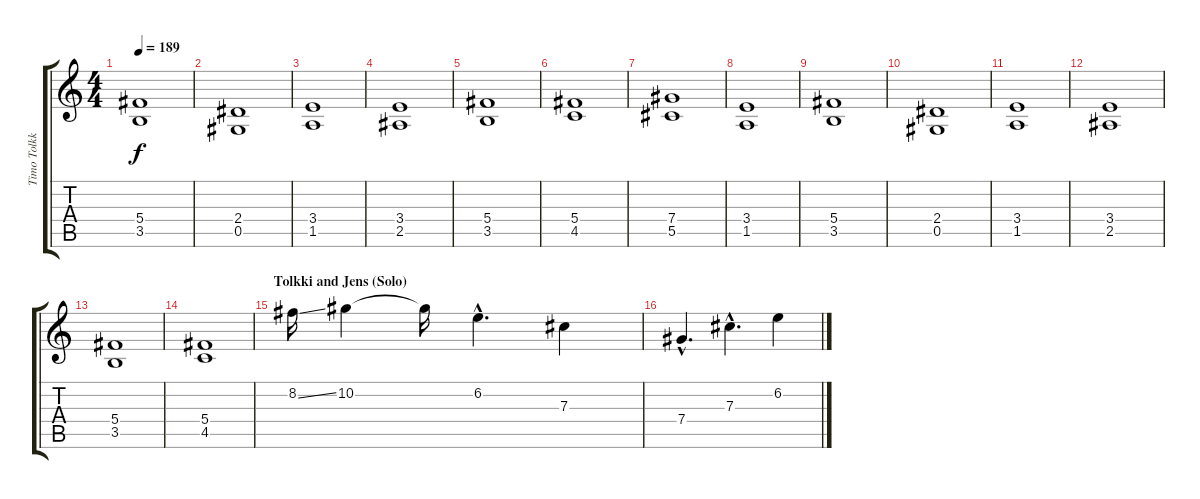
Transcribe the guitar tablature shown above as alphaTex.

\track ("Timo Tolkki" "Timo Tolkk") {instrument distortionguitar}
\staff {score tabs}
\tuning (Eb4 Bb3 Gb3 Db3 Ab2 Eb2) {hide}
\ts (4 4)
\tempo 189
\clef g2
\ks c
(5.4 3.5).1{dy f} |
(2.4 0.5).1 |
(3.4 1.5).1 |
(3.4 2.5).1 |
(5.4 3.5).1 |
(5.4 4.5).1 |
(7.4 5.5).1 |
(3.4 1.5).1 |
(5.4 3.5).1 |
(2.4 0.5).1 |
(3.4 1.5).1 |
(3.4 2.5).1 |
(5.4 3.5).1 |
(5.4 4.5).1 |
\section ("" "Tolkki and Jens (Solo)")
8.2{ss}.16 10.2.4 10.2{t}.16 6.2{hac}.4{d} 7.3.4 |
7.4{hac}.4{d} 7.3{hac}.4{d} 6.2.4
